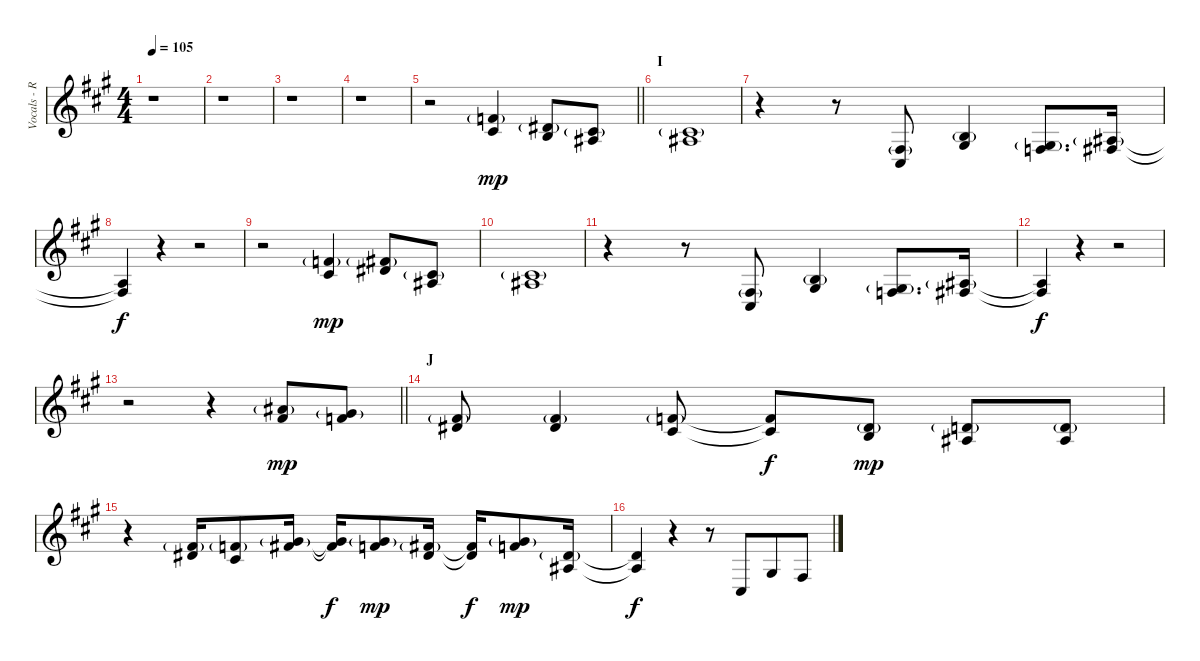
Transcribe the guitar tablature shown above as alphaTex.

\track ("Vocals - Ruki" "Vocals - R") {instrument lead6voice}
\staff {score}
\tuning (Db4 Ab3 E3 B2 Gb2 Db2) {hide}
\ts (4 4)
\tempo 105
\clef g2
\ks a
r.1{dy f} |
r.1 |
r.1 |
r.1 |
\barLineRight lightlight
r.2 (4.1{g} 5.2).4{dy mp} (2.1{g} 3.2).8 (0.1{g} 2.2).8 |
\section ("" "I")
(0.1{g} 2.2).1 |
r.4 r.8 (2.3{g} 2.4).8 (3.2{g} 4.3).4 (0.2{g} 1.3).8{d} (2.2{g} 2.3).16 |
(2.2{t} 2.3{t}).4{dy f} r.4 r.2 |
r.2 (4.1{g} 5.2).4{dy mp} (5.1{g} 7.2).8 (0.1{g} 2.2).8 |
(0.1{g} 2.2).1 |
r.4 r.8 (2.3{g} 2.4).8 (3.2{g} 4.3).4 (0.2{g} 1.3).8{d} (2.2{g} 2.3).16 |
(2.2{t} 2.3{t}).4{dy f} r.4 r.2 |
\barLineRight lightlight
r.2 r.4 (9.1{g} 10.2).8{dy mp} (7.1{g} 9.2).8 |
\section ("" "J")
(5.1{g} 7.2).8 (5.1{g} 7.2).4 (4.1{g} 5.2).8 (4.1{t} 5.2{t}).8{dy f} (2.1{g} 3.2).8{dy mp} (1.1{g} 2.2).8 (1.1{g} 2.2).8 |
r.4 (5.1{g} 7.2).16 (4.1{g} 5.2).8 (7.1{g} 10.2).16 (7.1{t} 10.2{t}).16{dy f} (7.1{g} 9.2).8{dy mp} (5.1{g} 7.2).16 (5.1{t} 7.2{t}).16{dy f} (7.1{g} 9.2).8{dy mp} (2.1{g} 2.2).16 |
(2.1{t} 2.2{t}).4{dy f} r.4 r.8 2.4.8{beam merge} 0.2.8 2.3.8
